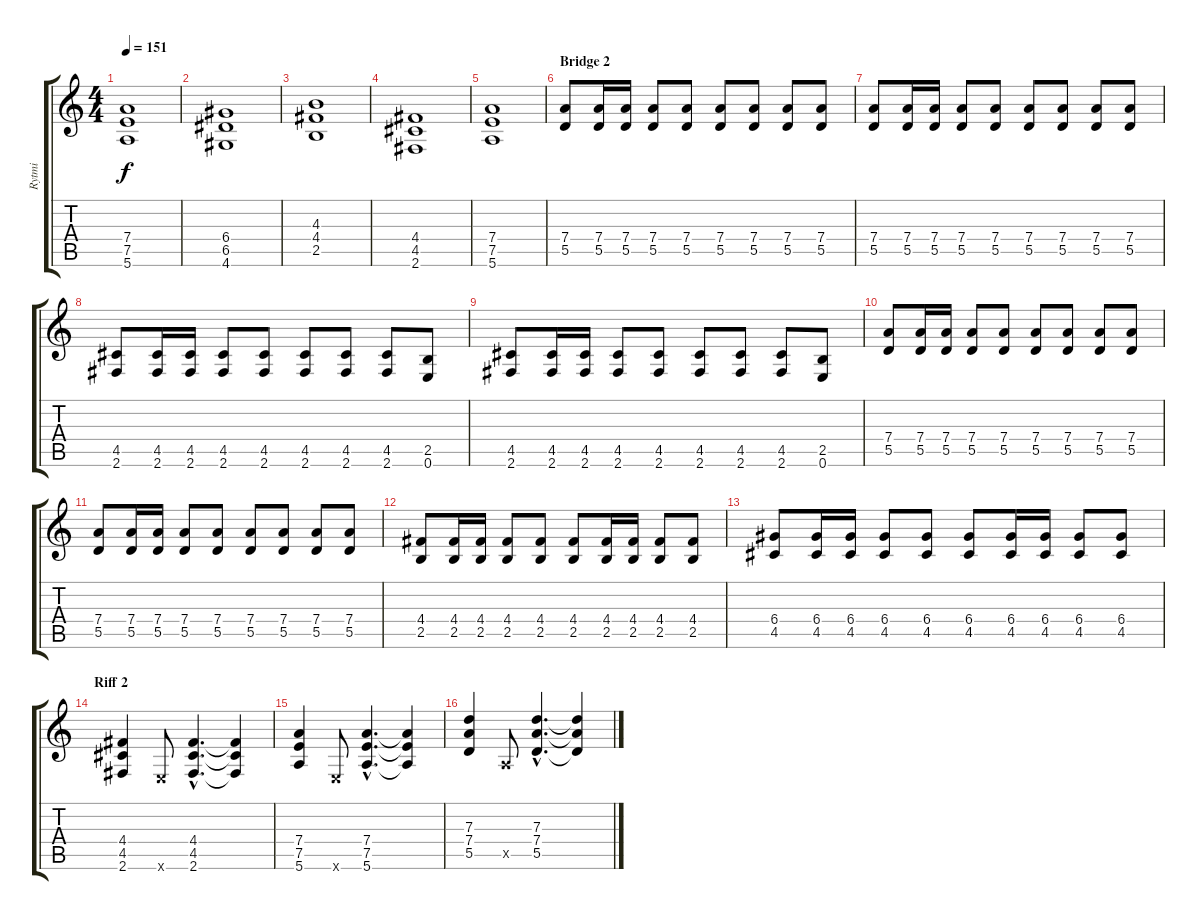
\track ("Rytmi" "Rytmi") {instrument distortionguitar}
\staff {score tabs}
\tuning (E4 B3 G3 D3 A2 E2) {hide}
\ts (4 4)
\tempo 151
\clef g2
\ks c
(7.4 7.5 5.6).1{dy f} |
(6.4 6.5 4.6).1 |
(4.3 4.4 2.5).1 |
(4.4 4.5 2.6).1 |
(7.4 7.5 5.6).1 |
\section ("" "Bridge 2")
(7.4 5.5).8 (7.4 5.5).16 (7.4 5.5).16 (7.4 5.5).8 (7.4 5.5).8 (7.4 5.5).8 (7.4 5.5).8 (7.4 5.5).8 (7.4 5.5).8 |
(7.4 5.5).8 (7.4 5.5).16 (7.4 5.5).16 (7.4 5.5).8 (7.4 5.5).8 (7.4 5.5).8 (7.4 5.5).8 (7.4 5.5).8 (7.4 5.5).8 |
(4.5 2.6).8 (4.5 2.6).16 (4.5 2.6).16 (4.5 2.6).8 (4.5 2.6).8 (4.5 2.6).8 (4.5 2.6).8 (4.5 2.6).8 (2.5 0.6).8 |
(4.5 2.6).8 (4.5 2.6).16 (4.5 2.6).16 (4.5 2.6).8 (4.5 2.6).8 (4.5 2.6).8 (4.5 2.6).8 (4.5 2.6).8 (2.5 0.6).8 |
(7.4 5.5).8 (7.4 5.5).16 (7.4 5.5).16 (7.4 5.5).8 (7.4 5.5).8 (7.4 5.5).8 (7.4 5.5).8 (7.4 5.5).8 (7.4 5.5).8 |
(7.4 5.5).8 (7.4 5.5).16 (7.4 5.5).16 (7.4 5.5).8 (7.4 5.5).8 (7.4 5.5).8 (7.4 5.5).8 (7.4 5.5).8 (7.4 5.5).8 |
(4.4 2.5).8 (4.4 2.5).16 (4.4 2.5).16 (4.4 2.5).8 (4.4 2.5).8 (4.4 2.5).8 (4.4 2.5).16 (4.4 2.5).16 (4.4 2.5).8 (4.4 2.5).8 |
(6.4 4.5).8 (6.4 4.5).16 (6.4 4.5).16 (6.4 4.5).8 (6.4 4.5).8 (6.4 4.5).8 (6.4 4.5).16 (6.4 4.5).16 (6.4 4.5).8 (6.4 4.5).8 |
\section ("" "Riff 2")
(4.4 4.5 2.6).4 0.6{x}.8 (4.4{hac} 4.5{hac} 2.6{hac}).4{d} (4.4{t} 4.5{t} 2.6{t}).4 |
(7.4 7.5 5.6).4 0.6{x}.8 (7.4{hac} 7.5{hac} 5.6{hac}).4{d} (7.4{t} 7.5{t} 5.6{t}).4 |
(7.3 7.4 5.5).4 0.5{x}.8 (7.3{hac} 7.4{hac} 5.5{hac}).4{d} (7.3{t} 7.4{t} 5.5{t}).4
